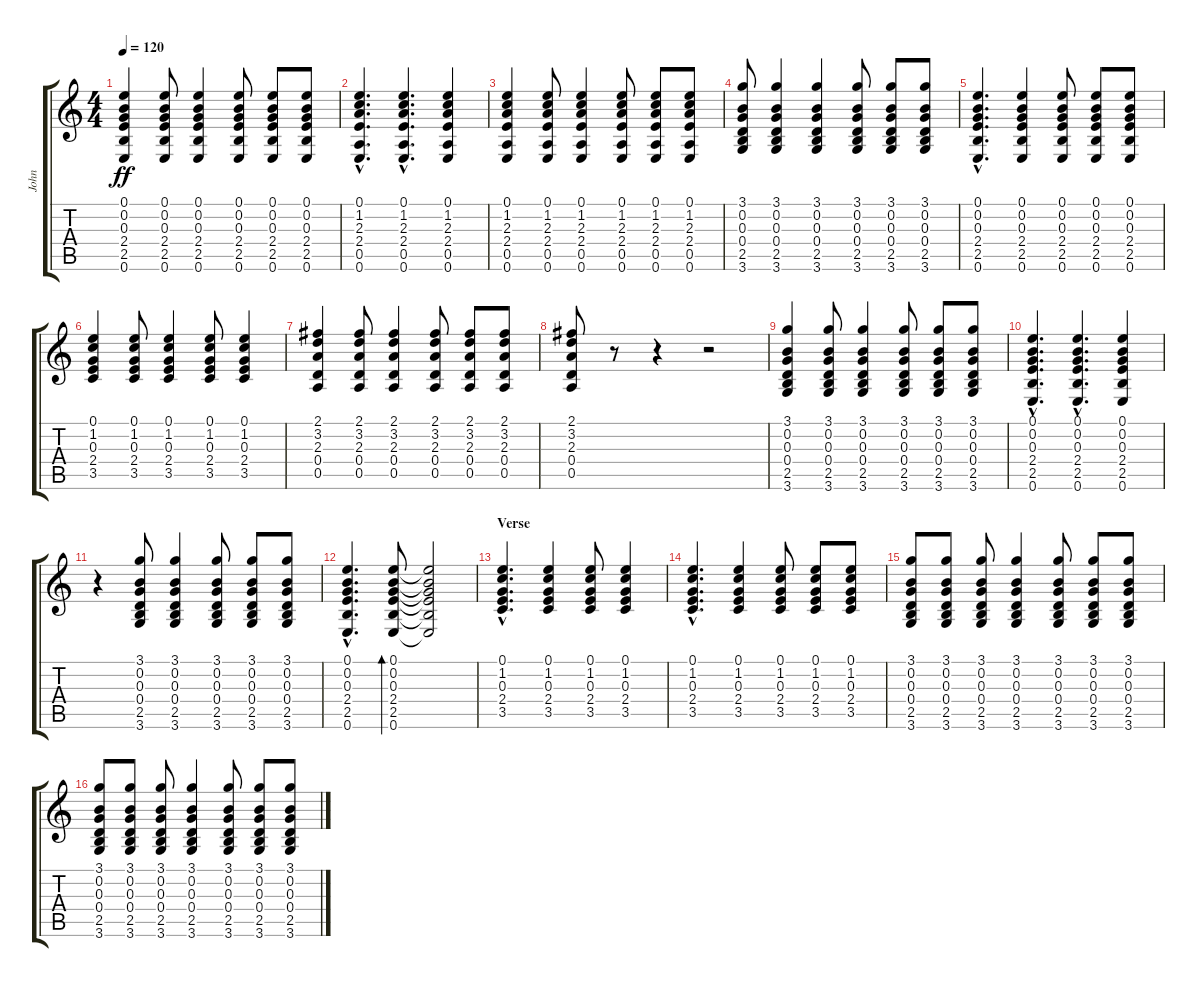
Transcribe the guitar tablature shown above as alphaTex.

\track ("John" "John") {instrument acousticguitarnylon}
\staff {score tabs}
\tuning (E4 B3 G3 D3 A2 E2) {hide}
\ts (4 4)
\tempo 120
\clef g2
\ks c
(0.1 0.2 0.3 2.4 2.5 0.6).4{dy ff} (0.1 0.2 0.3 2.4 2.5 0.6).8 (0.1 0.2 0.3 2.4 2.5 0.6).4 (0.1 0.2 0.3 2.4 2.5 0.6).8 (0.1 0.2 0.3 2.4 2.5 0.6).8 (0.1 0.2 0.3 2.4 2.5 0.6).8 |
(0.1{hac} 1.2{hac} 2.3{hac} 2.4{hac} 0.5{hac} 0.6{hac}).4{d} (0.1{hac} 1.2{hac} 2.3{hac} 2.4{hac} 0.5{hac} 0.6{hac}).4{d} (0.1 1.2 2.3 2.4 0.5 0.6).4 |
(0.1 1.2 2.3 2.4 0.5 0.6).4 (0.1 1.2 2.3 2.4 0.5 0.6).8 (0.1 1.2 2.3 2.4 0.5 0.6).4 (0.1 1.2 2.3 2.4 0.5 0.6).8 (0.1 1.2 2.3 2.4 0.5 0.6).8 (0.1 1.2 2.3 2.4 0.5 0.6).8 |
(3.1 0.2 0.3 0.4 2.5 3.6).8 (3.1 0.2 0.3 0.4 2.5 3.6).4 (3.1 0.2 0.3 0.4 2.5 3.6).4 (3.1 0.2 0.3 0.4 2.5 3.6).8 (3.1 0.2 0.3 0.4 2.5 3.6).8 (3.1 0.2 0.3 0.4 2.5 3.6).8 |
(0.1{hac} 0.2{hac} 0.3{hac} 2.4{hac} 2.5{hac} 0.6{hac}).4{d} (0.1 0.2 0.3 2.4 2.5 0.6).4 (0.1 0.2 0.3 2.4 2.5 0.6).8 (0.1 0.2 0.3 2.4 2.5 0.6).8 (0.1 0.2 0.3 2.4 2.5 0.6).8 |
(0.1 1.2 0.3 2.4 3.5).4 (0.1 1.2 0.3 2.4 3.5).8 (0.1 1.2 0.3 2.4 3.5).4 (0.1 1.2 0.3 2.4 3.5).8 (0.1 1.2 0.3 2.4 3.5).4 |
(2.1 3.2 2.3 0.4 0.5).4 (2.1 3.2 2.3 0.4 0.5).8 (2.1 3.2 2.3 0.4 0.5).4 (2.1 3.2 2.3 0.4 0.5).8 (2.1 3.2 2.3 0.4 0.5).8 (2.1 3.2 2.3 0.4 0.5).8 |
(2.1 3.2 2.3 0.4 0.5).8 r.8 r.4 r.2 |
(3.1 0.2 0.3 0.4 2.5 3.6).4 (3.1 0.2 0.3 0.4 2.5 3.6).8 (3.1 0.2 0.3 0.4 2.5 3.6).4 (3.1 0.2 0.3 0.4 2.5 3.6).8 (3.1 0.2 0.3 0.4 2.5 3.6).8 (3.1 0.2 0.3 0.4 2.5 3.6).8 |
(0.1{hac} 0.2{hac} 0.3{hac} 2.4{hac} 2.5{hac} 0.6{hac}).4{d} (0.1{hac} 0.2{hac} 0.3{hac} 2.4{hac} 2.5{hac} 0.6{hac}).4{d} (0.1 0.2 0.3 2.4 2.5 0.6).4 |
r.4 (3.1 0.2 0.3 0.4 2.5 3.6).8 (3.1 0.2 0.3 0.4 2.5 3.6).4 (3.1 0.2 0.3 0.4 2.5 3.6).8 (3.1 0.2 0.3 0.4 2.5 3.6).8 (3.1 0.2 0.3 0.4 2.5 3.6).8 |
(0.1{hac} 0.2{hac} 0.3{hac} 2.4{hac} 2.5{hac} 0.6{hac}).4{d} (0.1 0.2 0.3 2.4 2.5 0.6).8{bd 240} (0.1{t} 0.2{t} 0.3{t} 2.4{t} 2.5{t} 0.6{t}).2 |
\section ("" "Verse")
(0.1{hac} 1.2{hac} 0.3{hac} 2.4{hac} 3.5{hac}).4{d} (0.1 1.2 0.3 2.4 3.5).4 (0.1 1.2 0.3 2.4 3.5).8 (0.1 1.2 0.3 2.4 3.5).4 |
(0.1{hac} 1.2{hac} 0.3{hac} 2.4{hac} 3.5{hac}).4{d} (0.1 1.2 0.3 2.4 3.5).4 (0.1 1.2 0.3 2.4 3.5).8 (0.1 1.2 0.3 2.4 3.5).8 (0.1 1.2 0.3 2.4 3.5).8 |
(3.1 0.2 0.3 0.4 2.5 3.6).8 (3.1 0.2 0.3 0.4 2.5 3.6).8 (3.1 0.2 0.3 0.4 2.5 3.6).8 (3.1 0.2 0.3 0.4 2.5 3.6).4 (3.1 0.2 0.3 0.4 2.5 3.6).8 (3.1 0.2 0.3 0.4 2.5 3.6).8 (3.1 0.2 0.3 0.4 2.5 3.6).8 |
(3.1 0.2 0.3 0.4 2.5 3.6).8 (3.1 0.2 0.3 0.4 2.5 3.6).8 (3.1 0.2 0.3 0.4 2.5 3.6).8 (3.1 0.2 0.3 0.4 2.5 3.6).4 (3.1 0.2 0.3 0.4 2.5 3.6).8 (3.1 0.2 0.3 0.4 2.5 3.6).8 (3.1 0.2 0.3 0.4 2.5 3.6).8
